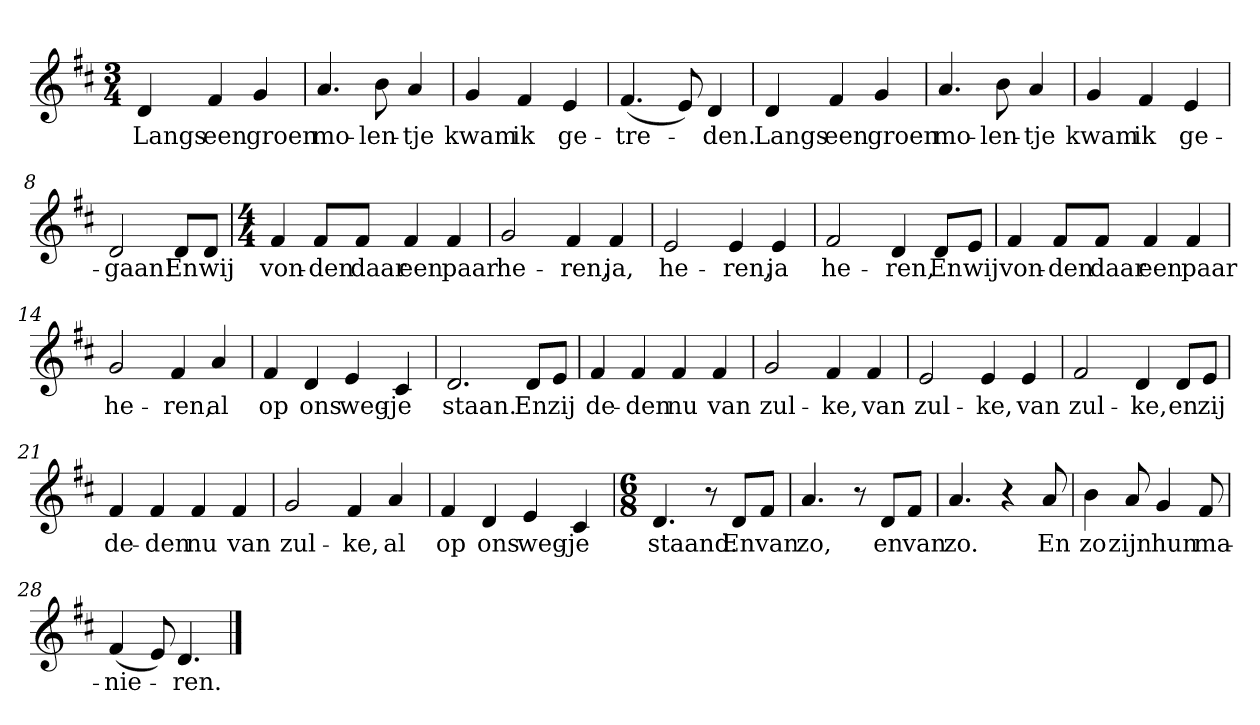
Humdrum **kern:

**kern	**text
*part1	*part1
*staff1	*staff1
*clefG2	*
*k[f#c#]	*
*D:	*
*M3/4	*
*MM120	*
=1	=1
4d	Langs
4f#	een
4g	groen
=2	=2
4.a	mo-
8b	-len-
4a	-tje
=3	=3
4g	kwam
4f#	ik
4e	ge-
=4	=4
(4.f#	-tre-
8e)	.
4d	-den.
=5	=5
4d	Langs
4f#	een
4g	groen
=6	=6
4.a	mo-
8b	-len-
4a	-tje
=7	=7
4g	kwam
4f#	ik
4e	ge-
=8	=8
2d	-gaan!
8d/L	En
8d/J	wij
=9	=9
*M4/4	*
4f#	von-
8f#/L	-den
8f#/J	daar
4f#	een
4f#	paar
=10	=10
2g	he-
4f#	-ren,
4f#	ja,
=11	=11
2e	he-
4e	-ren,
4e	ja
=12	=12
2f#	he-
4d	-ren,
8d/L	En
8e/J	wij
=13	=13
4f#	von-
8f#/L	-den
8f#/J	daar
4f#	een
4f#	paar
=14	=14
2g	he-
4f#	-ren,
4a	al
=15	=15
4f#	op
4d	ons
4e	weg-
4c#	-je
=16	=16
2.d	staan.
8d/L	En
8e/J	zij
=17	=17
4f#	de-
4f#	-den
4f#	nu
4f#	van
=18	=18
2g	zul-
4f#	-ke,
4f#	van
=19	=19
2e	zul-
4e	-ke,
4e	van
=20	=20
2f#	zul-
4d	-ke,
8d/L	en
8e/J	zij
=21	=21
4f#	de-
4f#	-den
4f#	nu
4f#	van
=22	=22
2g	zul-
4f#	-ke,
4a	al
=23	=23
4f#	op
4d	ons
4e	weg-
4c#	-je
=24	=24
*M6/8	*
4.d	staand.
8r	.
8d/L	En
8f#/J	van
=25	=25
4.a	zo,
8r	.
8d/L	en
8f#/J	van
=26	=26
4.a	zo.
4r	.
8a	En
=27	=27
4b	zo
8a	zijn
4g	hun
8f#	ma-
=28	=28
(4f#	-nie-
8e)	.
4.d	-ren.
==	==
*-	*-
